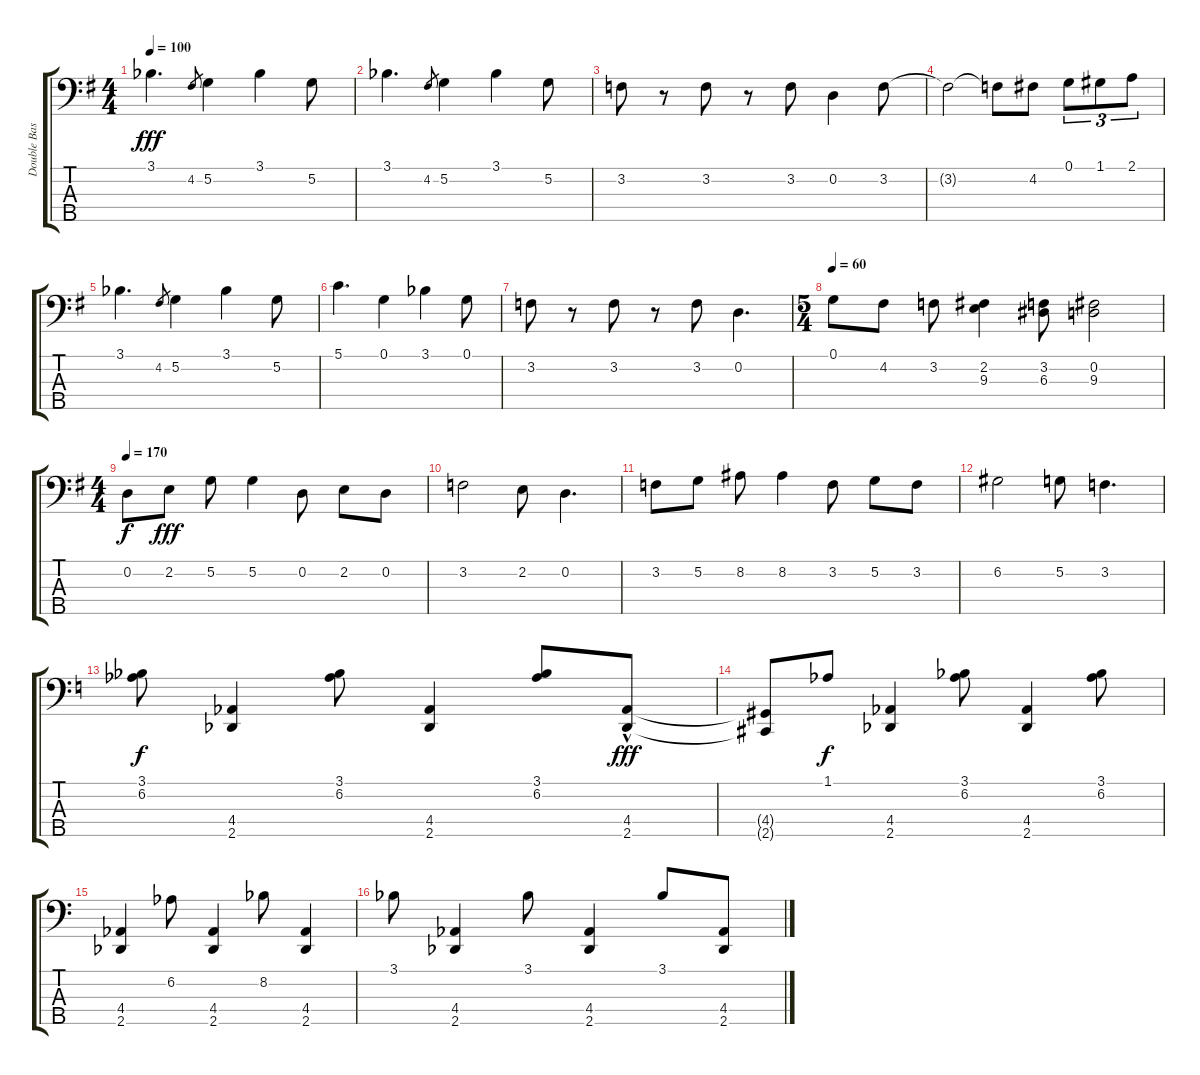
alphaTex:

\track ("Double Bass" "Double Bas") {instrument acousticbass}
\staff {score tabs}
\tuning (G2 D2 A1 E1 B0) {hide}
\ts (4 4)
\tempo 100
\clef f4
\ks g
3.1{acc b}.4{d dy fff} 4.2.8{gr} 5.2.4 3.1{acc b}.4 5.2.8 |
3.1{acc b}.4{d} 4.2.8{gr} 5.2.4 3.1{acc b}.4 5.2.8 |
3.2.8 r.8 3.2.8 r.8 3.2.8 0.2.4 3.2.8 |
3.2{t}.2 3.2{t}.8 4.2.8 0.1.8{tu (3 2)} 1.1.8{tu (3 2)} 2.1.8{tu (3 2)} |
3.1{acc b}.4{d} 4.2.8{gr} 5.2.4 3.1{acc b}.4 5.2.8 |
5.1.4{d} 0.1.4 3.1{acc b}.4 0.1.8 |
3.2.8 r.8 3.2.8 r.8 3.2.8 0.2.4{d} |
\ts (5 4)
\tempo 60
0.1.8 4.2.8 3.2.8 (2.2 9.3).4 (3.2 6.3).8 (0.2 9.3).2 |
\ts (4 4)
\tempo 170
0.2.8{dy f} 2.2.8{dy fff} 5.2.8 5.2.4 0.2.8 2.2.8 0.2.8 |
3.2.2 2.2.8 0.2.4{d} |
3.2.8 5.2.8 8.2.8 8.2.4 3.2.8 5.2.8 3.2.8 |
6.2.2 5.2.8 3.2.4{d} |
\ks c
(3.1{acc b} 6.2{acc b}).8{dy f} (4.4{acc b} 2.5{acc b}).4 (3.1{acc b} 6.2{acc b}).8 (4.4{acc b} 2.5{acc b}).4 (3.1{acc b} 6.2{acc b}).8 (4.4{hac acc b} 2.5{acc b}).8{dy fff} |
(4.4{t} 2.5{t}).8 1.1{acc b}.8{dy f} (4.4{acc b} 2.5{acc b}).4 (3.1{acc b} 6.2{acc b}).8 (4.4{acc b} 2.5{acc b}).4 (3.1{acc b} 6.2{acc b}).8 |
(4.4{acc b} 2.5{acc b}).4 6.2{acc b}.8 (4.4{acc b} 2.5{acc b}).4 8.2{acc b}.8 (4.4{acc b} 2.5{acc b}).4 |
3.1{acc b}.8 (4.4{acc b} 2.5{acc b}).4 3.1{acc b}.8 (4.4{acc b} 2.5{acc b}).4 3.1{acc b}.8 (4.4{acc b} 2.5{acc b}).8
